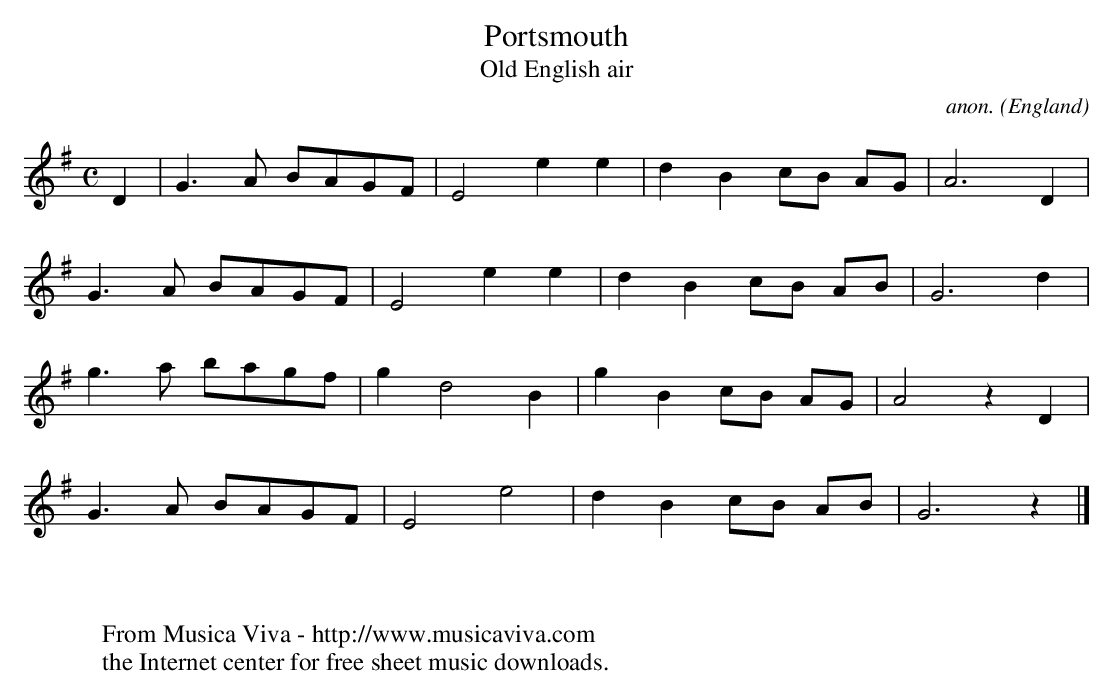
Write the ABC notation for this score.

X:1
T:Portsmouth
T:Old English air
C:anon.
O:England
M:C
L:1/8
K:G
D2|G3A BAGF|E4e2e2|d2B2 cB AG|A6D2|
G3A BAGF|E4e2e2|d2B2 cB AB|G6d2|
g3a bagf|g2d4B2|g2B2 cB AG|A4 z2 D2|
G3A BAGF|E4e4|d2B2 cB AB|G6z2|]
W:
W:
W:  From Musica Viva - http://www.musicaviva.com
W:  the Internet center for free sheet music downloads.
